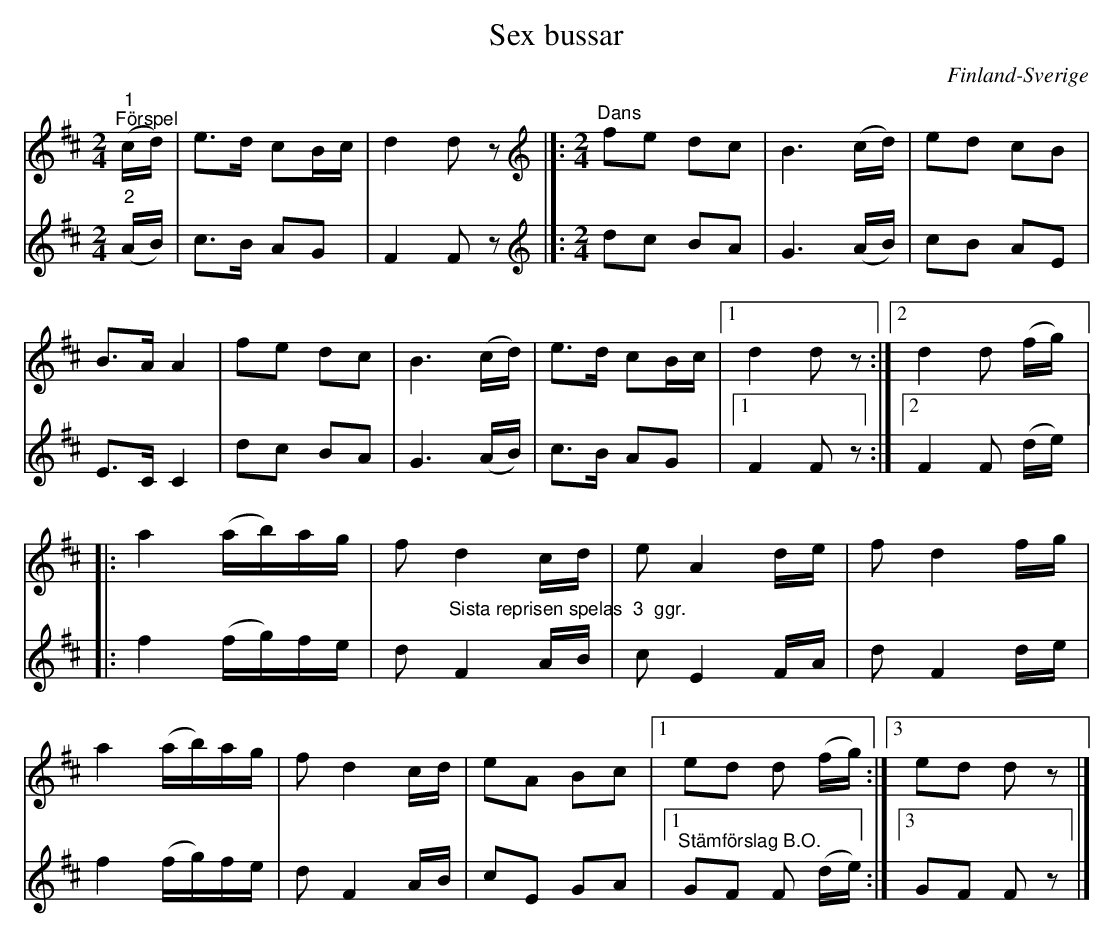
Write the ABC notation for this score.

X:1
T:Sex bussar
O:Finland-Sverige
L:1/8
M:2/4
K:D
V:1
"^1""^Förspel" (c/d/) | e>d cB/c/ | d2 d z |]:[K:D][M:2/4][K:treble]"^Dans" fe dc | B3 (c/d/) | ed cB |
B>A A2 | fe dc | B3 (c/d/) | e>d cB/c/ |1 d2 d z :|2 d2 d (f/g/) |:
a2 (a/b/)a/g/ | f d2 c/d/ | e A2 d/e/ | f d2 f/g/ |
a2 (a/b/)a/g/ | f d2 c/d/ | eA Bc |1 ed d (f/g/) :|3 ed d z |]
V:2
"^2" (A/B/) | c>B AG | F2 F z |]:[K:D][M:2/4][K:treble] dc BA | G3 (A/B/) | cB AE | E>C C2 |
dc BA | G3 (A/B/) | c>B AG |1 F2 F z :|2 F2 F (d/e/) |: f2 (f/g/)f/e/ |
d"^Sista reprisen spelas  3  ggr." F2 A/B/ | c E2 F/A/ | d F2 d/e/ | f2 (f/g/)f/e/ | d F2 A/B/ |
cE GA |1 "^Stämförslag B.O." GF F (d/e/) :|3 GF F z |]
